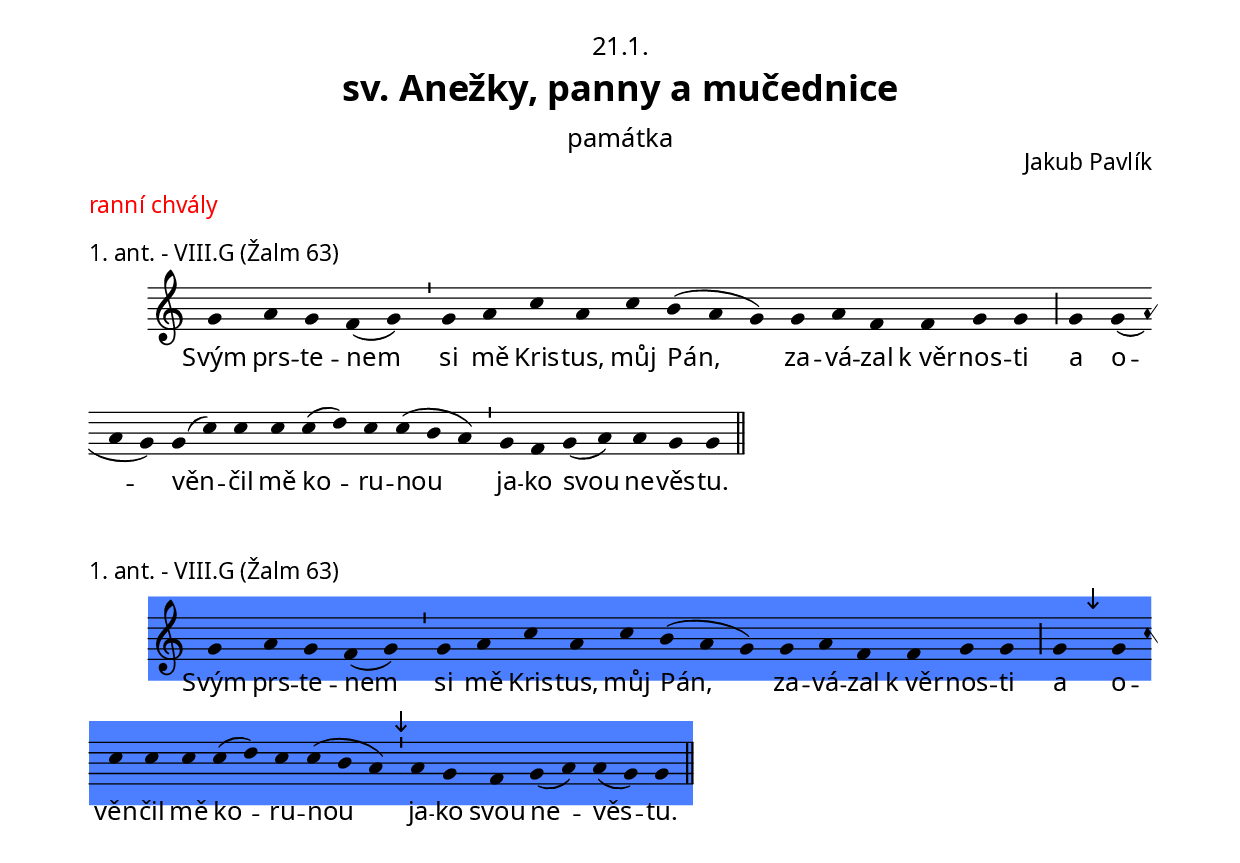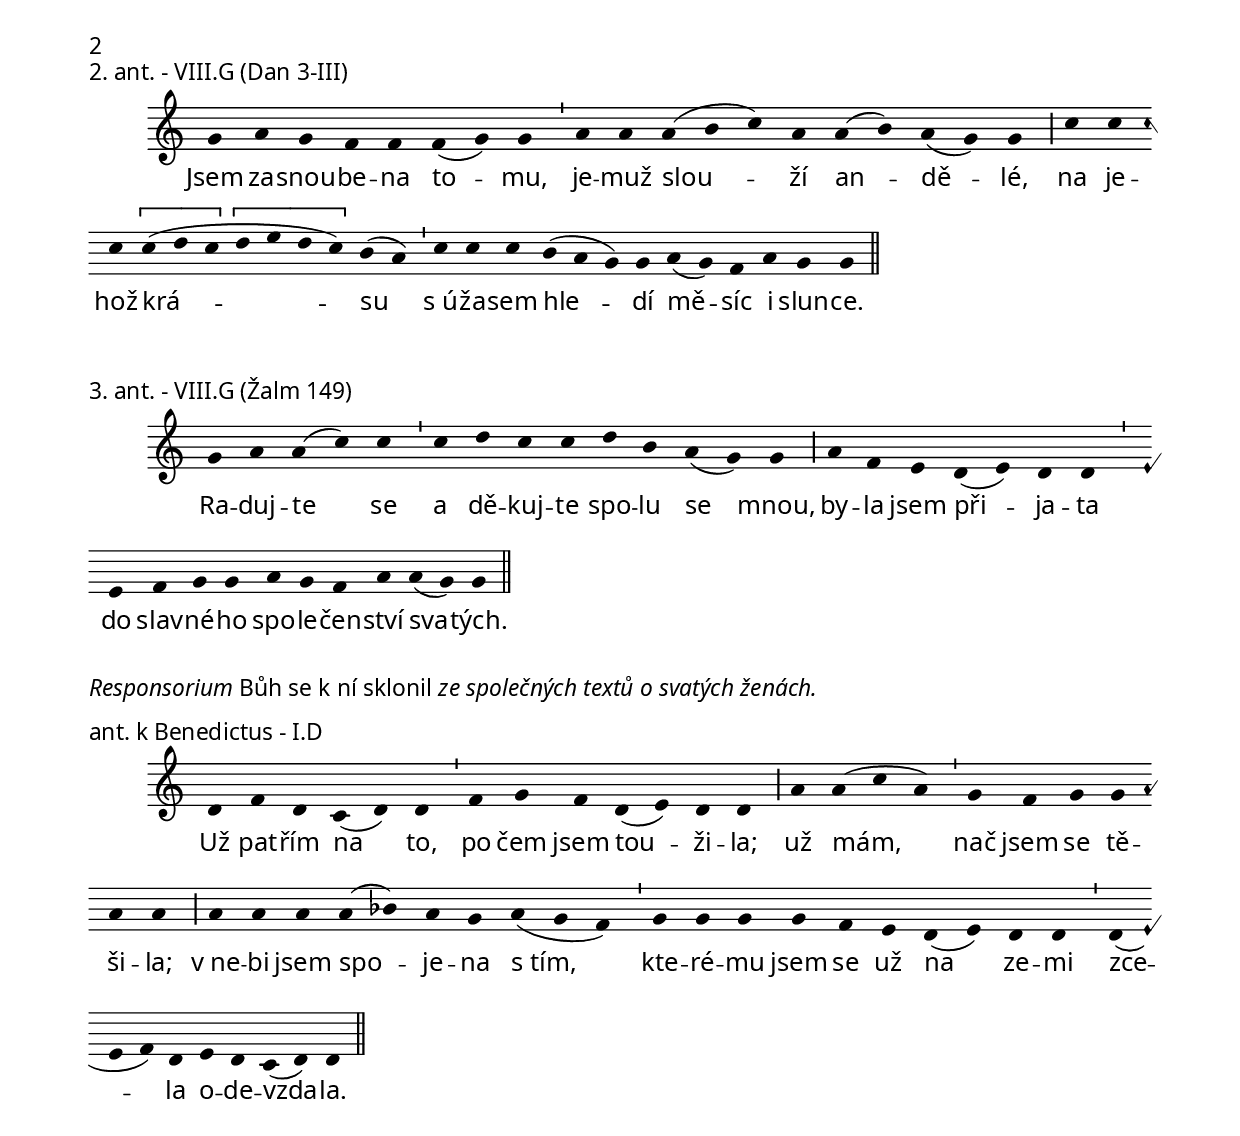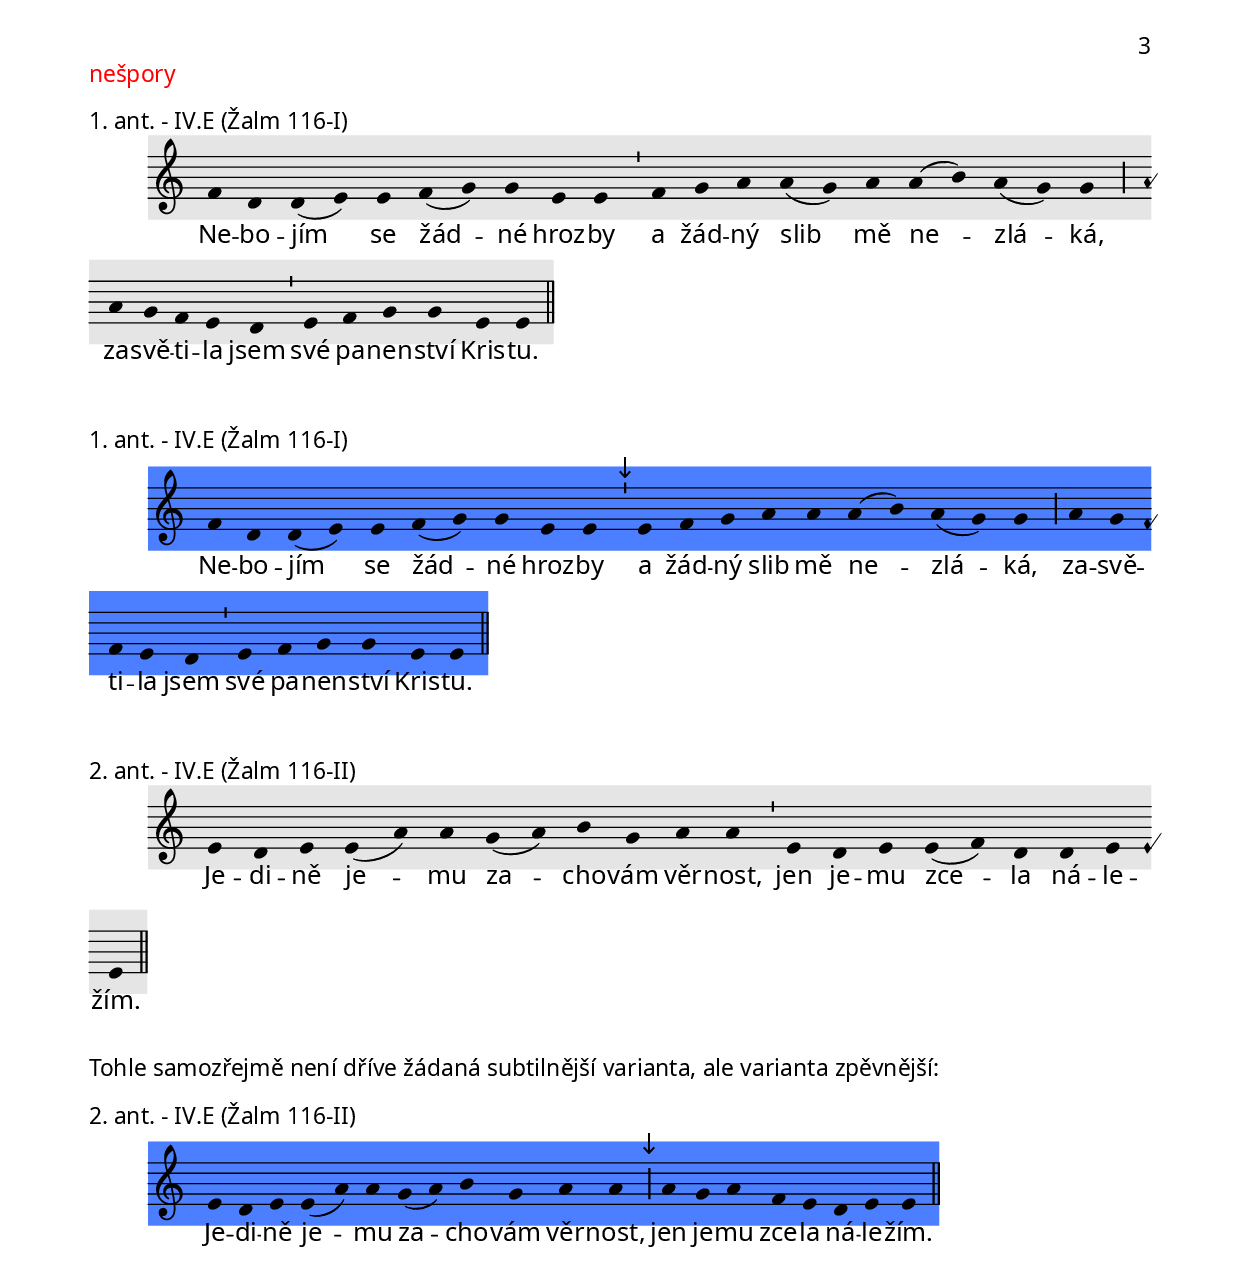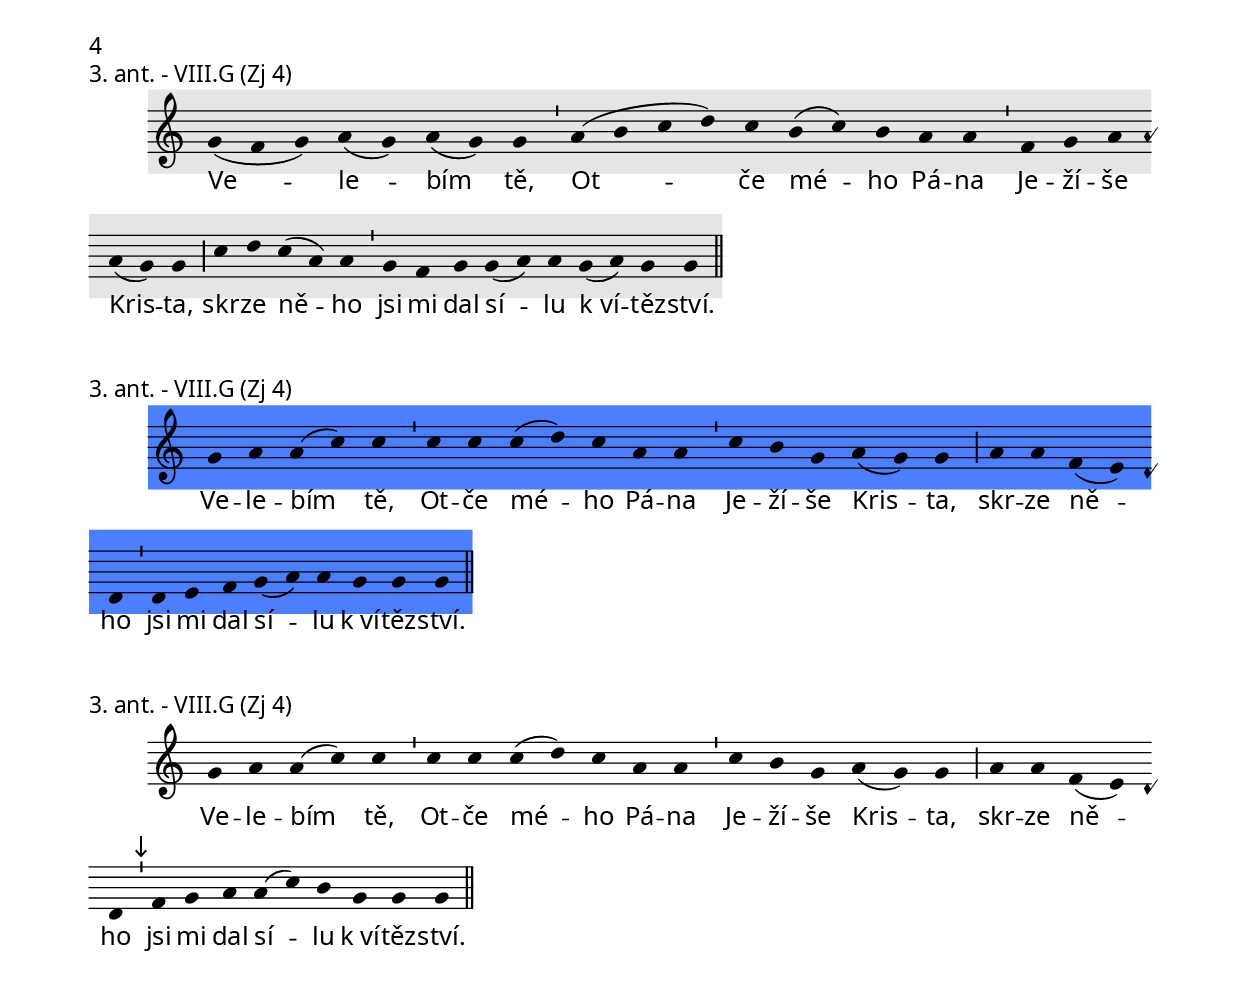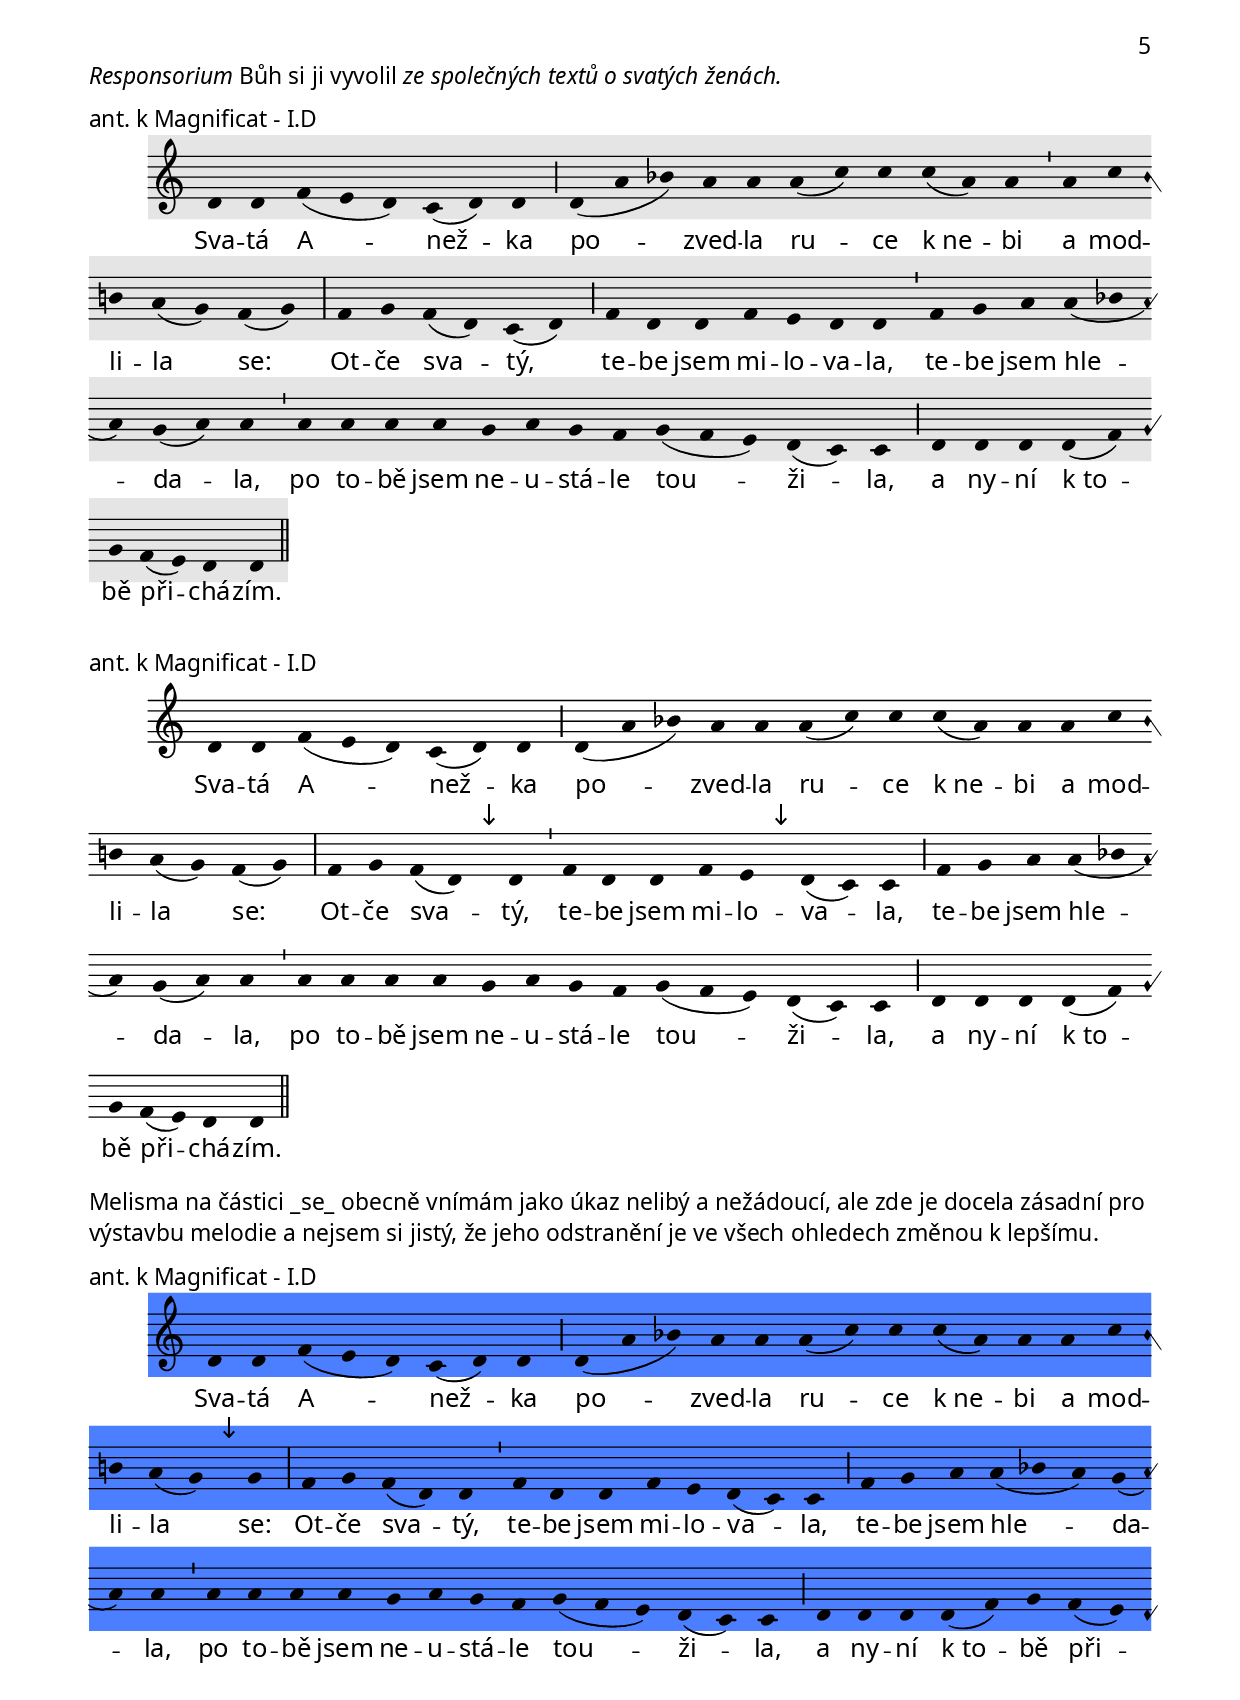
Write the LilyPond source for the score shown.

\version "2.15.40"

\include "../spolecne.ly"
\include "../dilyresponsorii.ly"

\header {
  title = \markup\titleSvatek
            "sv. Anežky, panny a mučednice"
            památka
            21.1.
  composer = "Jakub Pavlík"
}

\markup {\nadpisHodinka {"ranní chvály"}}

\score {
  \relative c'' {
    \choralniRezim
    g4 a g f( g) \barMin
    g a c a c b( a g) g a f f g g \barMaior
    g g( a g) g( c) c c c( d) c c( b a) \barMin
    g f g( a) a g g \barFinalis
  }
  \addlyrics {
    Svým prs -- te -- nem
    si mě Kris -- tus, můj Pán, za -- vá -- zal k_věr -- nos -- ti
    a o -- věn -- čil mě ko -- ru -- nou
    ja -- ko svou ne -- věs -- tu.
  }
  \header {
    quid = "1. ant."
    modus = "VIII"
    differentia = "G"
    psalmus = "Žalm 63"
    id = "rch-a1"
    piece = \markup {\sestavTitulek}
  }
}

\score {
  \relative c'' {
    \zvyraznovacModry
    \choralniRezim
    g4 a g f( g) \barMin
    g a c a c b( a g) g a f f g g \barMaior
    g \mark\sipka g c c c c( d) c c( b a) \barMin
    \mark\sipka a g f g( a) a( g) g \barFinalis
  }
  \addlyrics {
    Svým prs -- te -- nem
    si mě Kris -- tus, můj Pán, za -- vá -- zal k_věr -- nos -- ti
    a o -- věn -- čil mě ko -- ru -- nou
    ja -- ko svou ne -- věs -- tu.
  }
  \header {
    quid = "1. ant."
    modus = "VIII"
    differentia = "G"
    psalmus = "Žalm 63"
    id = "rch-a1"
    piece = \markup {\sestavTitulek}
  }
}

\pageBreak

\score {
  \relative c'' {
    \choralniRezim
    g4 a g f f f( g) g \barMin
    a a a( b c) a a( b) a( g) g \barMaior
    c c c \[ c( d c \] \[ d e d c) \] b( a) \barMin
    c c c b( a g) g a( g) f a g g \barFinalis
  }
  \addlyrics {
    Jsem za -- snou -- be -- na to -- mu,
    je -- muž slou -- ží an -- dě -- lé,
    na je -- hož krá -- su
    s_ú -- ža -- sem hle -- dí
    mě -- síc i slun -- ce.
  }
  \header {
    quid = "2. ant."
    modus = "VIII"
    differentia = "G"
    psalmus = "Dan 3-III"
    id = "rch-a2"
    piece = \markup {\sestavTitulek}
  }
}

\score {
  \relative c'' {
    \choralniRezim
    g4 a a( c) c \barMin
    c d c c d b a( g) g \barMaior
    a f e d( e) d d \barMin
    e f g g a g f a a( g) g \barFinalis
  }
  \addlyrics {
    Ra -- duj -- te se
    a dě -- kuj -- te spo -- lu se mnou,
    by -- la jsem při -- ja -- ta
    do slav -- né -- ho spo -- le -- čen -- ství sva -- tých.
  }
  \header {
    quid = "3. ant."
    modus = "VIII"
    differentia = "G"
    psalmus = "Žalm 149"
    id = "rch-a3"
    piece = \markup {\sestavTitulek}
  }
}

\markup\italic{
  Responsorium \upright{Bůh se k ní sklonil}
  ze společných textů o svatých ženách.
}

\score {
  \relative c' {
    \choralniRezim
    d4 f d c( d) d \barMin f g f d( e) d d \barMaior
    a' a( c a) \barMin g f g g a a \barMaior
    a a a a( bes) a g a( g f) \barMin
    g g g g f e d( e) d d \barMin
    d( e f) d e d c( d) d \barFinalis
  }
  \addlyrics {
    Už pat -- řím na to, po čem jsem tou -- ži -- la;
    už mám, nač jsem se tě -- ši -- la;
    v_ne -- bi jsem spo -- je -- na s_tím,
    kte -- ré -- mu jsem se už na ze -- mi zce -- la o -- de -- vzda -- la.
  }
  \header {
    quid = "ant. k Benedictus"
    modus = "I"
    differentia = "D"
    psalmus = ""
    id = "rch-aben"
    piece = \markup {\sestavTitulekBezZalmu}
  }
}

\pageBreak

\markup {\nadpisHodinka {"nešpory"}}

\score {
  \relative c' {
    \zvyraznovacSedy
    \choralniRezim
    f4 d d( e) e f( g) g e e \barMin
    f g a a( g) a a( b) a( g) g \barMaior
    a g f e d \barMin e f g g e e \barFinalis
  }
  \addlyrics {
    Ne -- bo -- jím se žád -- né hroz -- by
    a žád -- ný slib mě ne -- zlá -- ká,
    za -- svě -- ti -- la jsem své pa -- nen -- ství Kris -- tu.
  }
  \header {
    quid = "1. ant."
    modus = "IV"
    differentia = "E"
    psalmus = "Žalm 116-I"
    id = "ne-a1"
    piece = \markup {\sestavTitulek}
  }
}

\score {
  \relative c' {
    \zvyraznovacModry
    \choralniRezim
    f4 d d( e) e f( g) g e e \barMin
    \mark\sipka e f g a a a( b) a( g) g \barMaior
    a g f e d \barMin e f g g e e \barFinalis
  }
  \addlyrics {
    Ne -- bo -- jím se žád -- né hroz -- by
    a žád -- ný slib mě ne -- zlá -- ká,
    za -- svě -- ti -- la jsem své pa -- nen -- ství Kris -- tu.
  }
  \header {
    quid = "1. ant."
    modus = "IV"
    differentia = "E"
    psalmus = "Žalm 116-I"
    id = "ne-a1"
    piece = \markup {\sestavTitulek}
  }
}

\score {
  \relative c' {
    \zvyraznovacSedy
    \choralniRezim
    e4 d e e( a) a g( a) b g a a \barMin
    e d e e( f) d d e e \barFinalis
  }
  \addlyrics {
    Je -- di -- ně je -- mu za -- cho -- vám věr -- nost,
    jen je -- mu zce -- la ná -- le -- žím.
  }
  \header {
    quid = "2. ant."
    modus = "IV"
    differentia = "E"
    psalmus = "Žalm 116-II"
    placet = "zkusit nějakou subtilnější variantu"
    id = "ne-a2"
    piece = \markup {\sestavTitulek}
  }
}

\markup{
  Tohle samozřejmě není dříve žádaná subtilnější varianta, ale varianta zpěvnější:
}

\score {
  \relative c' {
    \zvyraznovacModry
    \choralniRezim
    e4 d e e( a) a g( a) b g a a \barMaior
    \mark\sipka a g a f e d e e \barFinalis
  }
  \addlyrics {
    Je -- di -- ně je -- mu za -- cho -- vám věr -- nost,
    jen je -- mu zce -- la ná -- le -- žím.
  }
  \header {
    quid = "2. ant."
    modus = "IV"
    differentia = "E"
    psalmus = "Žalm 116-II"
    id = "ne-a2"
    piece = \markup {\sestavTitulek}
  }
}

\pageBreak

\score {
  \relative c'' {
    \zvyraznovacSedy
    \choralniRezim
    g4( f g) a( g) a( g) g \barMin
    a( b c d) c b( c) b a a \barMin f g a a( g) g \barMaior
    c d c( a) a \barMin g f g g( a) a g( a) g g \barFinalis
  }
  \addlyrics {
    Ve -- le -- bím tě,
    Ot -- če mé -- ho Pá -- na Je -- ží -- še Kris -- ta,
    skr -- ze ně -- ho jsi mi dal sí -- lu k_ví -- těz -- ství.
  }
  \header {
    quid = "3. ant."
    modus = "VIII"
    differentia = "G"
    psalmus = "Zj 4"
    placet = "z celého formuláře daleko nejméně povedená"
    id = "ne-a3"
    piece = \markup {\sestavTitulek}
  }
}

\score {
  \relative c'' {
    \zvyraznovacModry
    \choralniRezim
    g4 a a( c) c \barMin
    c c c( d) c a a \barMin
    c b g a( g) g \barMaior
    a a f( e) d \barMin
    d e f g( a) a g g g \barFinalis
  }
  \addlyrics {
    Ve -- le -- bím tě,
    Ot -- če mé -- ho Pá -- na
    Je -- ží -- še Kris -- ta,
    skr -- ze ně -- ho
    jsi mi dal sí -- lu k_ví -- těz -- ství.
  }
  \header {
    quid = "3. ant."
    modus = "VIII"
    differentia = "G"
    psalmus = "Zj 4"
    id = "ne-a3"
    piece = \markup {\sestavTitulek}
  }
}

\score {
  \relative c'' {
    \choralniRezim
    g4 a a( c) c \barMin
    c c c( d) c a a \barMin
    c b g a( g) g \barMaior
    a a f( e) d \barMin
    \mark\sipka f g a a( c) b g g g \barFinalis
  }
  \addlyrics {
    Ve -- le -- bím tě,
    Ot -- če mé -- ho Pá -- na
    Je -- ží -- še Kris -- ta,
    skr -- ze ně -- ho
    jsi mi dal sí -- lu k_ví -- těz -- ství.
  }
  \header {
    quid = "3. ant."
    modus = "VIII"
    differentia = "G"
    psalmus = "Zj 4"
    id = "ne-a3"
    piece = \markup {\sestavTitulek}
  }
}

\pageBreak

\markup\italic{
  Responsorium \upright{Bůh si ji vyvolil}
  ze společných textů o svatých ženách.
}

\score {
  \relative c' {
    \zvyraznovacSedy
    \choralniRezim
    d4 d f( e d) c( d) d \barMaior
    \stemUp d( a' bes) a a a( c) c c( a) a \barMin
    a c b! a( g) f( g) \barMax

    f4 g f( d) c( d) \barMaior
    f d d f e d d \barMin
    f g a a( bes a) g( a) a \barMin
    a a a a g a g f g( f e) d( c) c \barMaior
    d d d d( f) g f( e) d d \barFinalis
  }
  \addlyrics {
    Sva -- tá A -- než -- ka
    po -- zved -- la ru -- ce k_ne -- bi
    a mod -- li -- la se:
    Ot -- če sva -- tý, te -- be jsem mi -- lo -- va -- la,
    te -- be jsem hle -- da -- la,
    po to -- bě jsem ne -- u -- stá -- le tou -- ži -- la,
    a ny -- ní k_to -- bě při -- chá -- zím.
  }
  \header {
    quid = "ant. k Magnificat"
    modus = "I"
    differentia = "D"
    psalmus = ""
    id = "ne-amag"
    piece = \markup {\sestavTitulekBezZalmu}
  }
}

\score {
  \relative c' {
    \choralniRezim
    d4 d f( e d) c( d) d \barMaior
    \stemUp d( a' bes) a a a( c) c c( a) a
    a c b! a( g) f( g) \barMax

    f4 g f( d) \mark\sipka d \barMin
    f d d f e \mark\sipka d( c) c \barMaior
    f g a a( bes a) g( a) a \barMin
    a a a a g a g f g( f e) d( c) c \barMaior
    d d d d( f) g f( e) d d \barFinalis
  }
  \addlyrics {
    Sva -- tá A -- než -- ka
    po -- zved -- la ru -- ce k_ne -- bi
    a mod -- li -- la se:
    Ot -- če sva -- tý, te -- be jsem mi -- lo -- va -- la,
    te -- be jsem hle -- da -- la,
    po to -- bě jsem ne -- u -- stá -- le tou -- ži -- la,
    a ny -- ní k_to -- bě při -- chá -- zím.
  }
  \header {
    quid = "ant. k Magnificat"
    modus = "I"
    differentia = "D"
    psalmus = ""
    id = "ne-amag"
    piece = \markup {\sestavTitulekBezZalmu}
  }
}

\markup\wordwrap{
  Melisma na částici _se_ obecně vnímám jako úkaz nelibý a nežádoucí,
  ale zde je docela zásadní pro výstavbu melodie a nejsem si jistý,
  že jeho odstranění je ve všech ohledech změnou k lepšímu.
}

\score {
  \relative c' {
    \zvyraznovacModry
    \choralniRezim
    d4 d f( e d) c( d) d \barMaior
    \stemUp d( a' bes) a a a( c) c c( a) a
    a c b! a( g) \mark\sipka g \barMax

    f4 g f( d) d \barMin
    f d d f e d( c) c \barMaior
    f g a a( bes a) g( a) a \barMin
    a a a a g a g f g( f e) d( c) c \barMaior
    d d d d( f) g f( e) d d \barFinalis
  }
  \addlyrics {
    Sva -- tá A -- než -- ka
    po -- zved -- la ru -- ce k_ne -- bi
    a mod -- li -- la se:
    Ot -- če sva -- tý, te -- be jsem mi -- lo -- va -- la,
    te -- be jsem hle -- da -- la,
    po to -- bě jsem ne -- u -- stá -- le tou -- ži -- la,
    a ny -- ní k_to -- bě při -- chá -- zím.
  }
  \header {
    quid = "ant. k Magnificat"
    modus = "I"
    differentia = "D"
    psalmus = ""
    id = "ne-amag"
    piece = \markup {\sestavTitulekBezZalmu}
  }
}